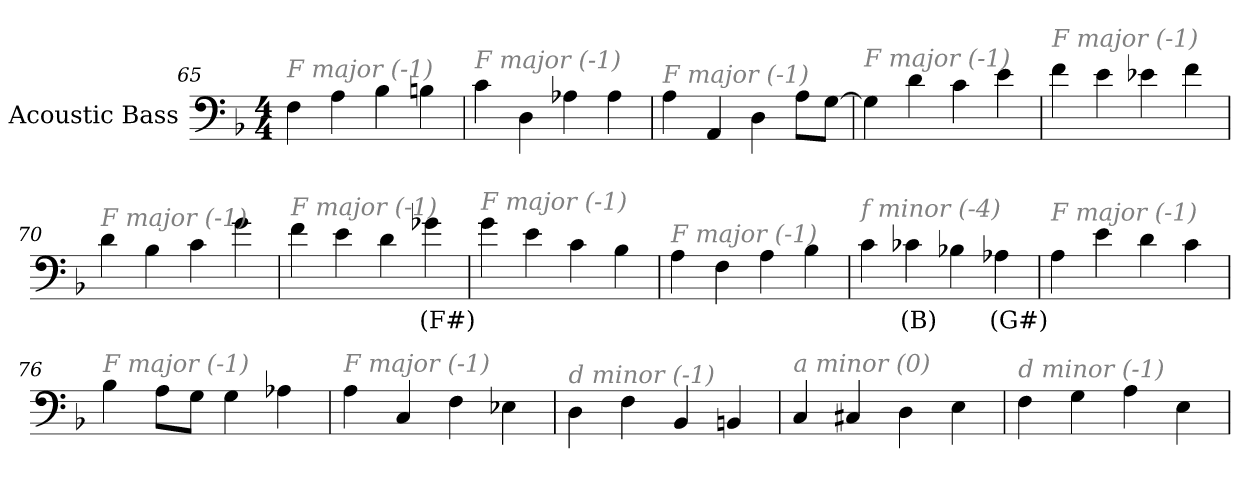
**kern	**text
*part1	*part1
*staff1	*staff1
*I"Acoustic Bass	*
*clefF4	*
*ITrd7c12	*
*k[b-]	*
*F:	*
*M4/4	*
=65	=65
!LO:TX:i:color=#808080:t=F major (-1)	!
4FF	.
4AA	.
4BB-	.
4BBn	.
=66	=66
!LO:TX:i:color=#808080:t=F major (-1)	!
4C	.
4DD	.
4AA-X	.
4AA-	.
=67	=67
!LO:TX:i:color=#808080:t=F major (-1)	!
4AA	.
4AAA	.
4DD	.
8AAL	.
[8GGJ	.
=68	=68
!LO:TX:i:color=#808080:t=F major (-1)	!
4GG]	.
4D	.
4C	.
4E	.
=69	=69
!LO:TX:i:color=#808080:t=F major (-1)	!
4F	.
4E	.
4E-X	.
4F	.
=70	=70
!LO:TX:i:color=#808080:t=F major (-1)	!
4D	.
4BB-	.
4C	.
4G	.
=71	=71
!LO:TX:i:color=#808080:t=F major (-1)	!
4F	.
4E	.
4D	.
4G-Xi	(F#)
=72	=72
!LO:TX:i:color=#808080:t=F major (-1)	!
4G	.
4E	.
4C	.
4BB-	.
=73	=73
!LO:TX:i:color=#808080:t=F major (-1)	!
4AA	.
4FF	.
4AA	.
4BB-	.
=74	=74
!LO:TX:i:color=#808080:t=f minor (-4)	!
4C	.
4C-Xi	(B)
4BB-X	.
4AA-Xi	(G#)
=75	=75
!LO:TX:i:color=#808080:t=F major (-1)	!
4AA	.
4E	.
4D	.
4C	.
=76	=76
!LO:TX:i:color=#808080:t=F major (-1)	!
4BB-	.
8AAL	.
8GGJ	.
4GG	.
4AA-X	.
=77	=77
!LO:TX:i:color=#808080:t=F major (-1)	!
4AA	.
4CC	.
4FF	.
4EE-X	.
=78	=78
!LO:TX:i:color=#808080:t=d minor (-1)	!
4DD	.
4FF	.
4BBB-	.
4BBBn	.
=79	=79
!LO:TX:i:color=#808080:t=a minor (0)	!
4CC	.
4CC#X	.
4DD	.
4EE	.
=80	=80
!LO:TX:i:color=#808080:t=d minor (-1)	!
4FF	.
4GG	.
4AA	.
4EE	.
=	=
*-	*-
